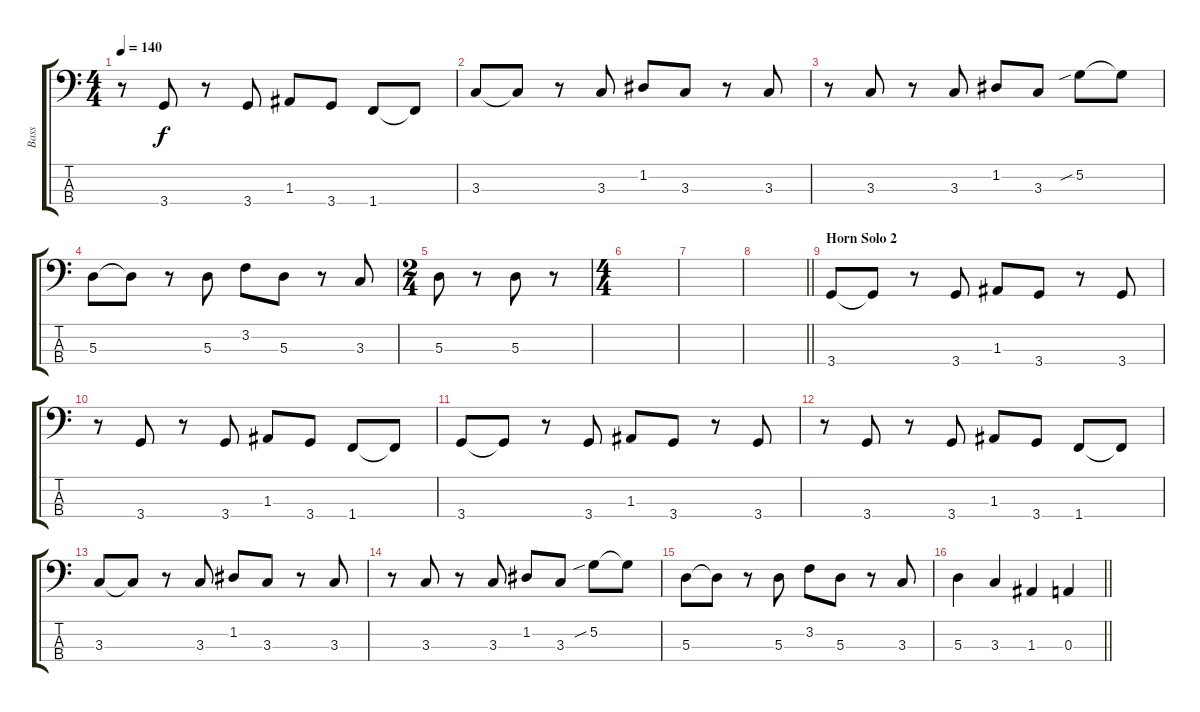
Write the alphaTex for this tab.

\track ("Bass" "Bass") {instrument electricbassfinger}
\staff {score tabs}
\tuning (G2 D2 A1 E1) {hide}
\ts (4 4)
\tempo 140
\clef f4
\ks c
r.8{dy f} 3.4.8 r.8 3.4.8 1.3.8 3.4.8 1.4.8 1.4{t}.8 |
3.3.8 3.3{t}.8 r.8 3.3.8 1.2.8 3.3.8 r.8 3.3.8 |
r.8 3.3.8 r.8 3.3.8 1.2.8 3.3.8 5.2{sib}.8 5.2{t}.8 |
5.3.8 5.3{t}.8 r.8 5.3.8 3.2.8 5.3.8 r.8 3.3.8 |
\ts (2 4)
5.3.8 r.8 5.3.8 r.8 |
\ts (4 4)
|
|
\barLineRight lightlight
|
\section ("" "Horn Solo 2")
3.4.8 3.4{t}.8 r.8 3.4.8 1.3.8 3.4.8 r.8 3.4.8 |
r.8 3.4.8 r.8 3.4.8 1.3.8 3.4.8 1.4.8 1.4{t}.8 |
3.4.8 3.4{t}.8 r.8 3.4.8 1.3.8 3.4.8 r.8 3.4.8 |
r.8 3.4.8 r.8 3.4.8 1.3.8 3.4.8 1.4.8 1.4{t}.8 |
3.3.8 3.3{t}.8 r.8 3.3.8 1.2.8 3.3.8 r.8 3.3.8 |
r.8 3.3.8 r.8 3.3.8 1.2.8 3.3.8 5.2{sib}.8 5.2{t}.8 |
5.3.8 5.3{t}.8 r.8 5.3.8 3.2.8 5.3.8 r.8 3.3.8 |
\barLineRight lightlight
5.3.4 3.3.4 1.3.4 0.3.4
